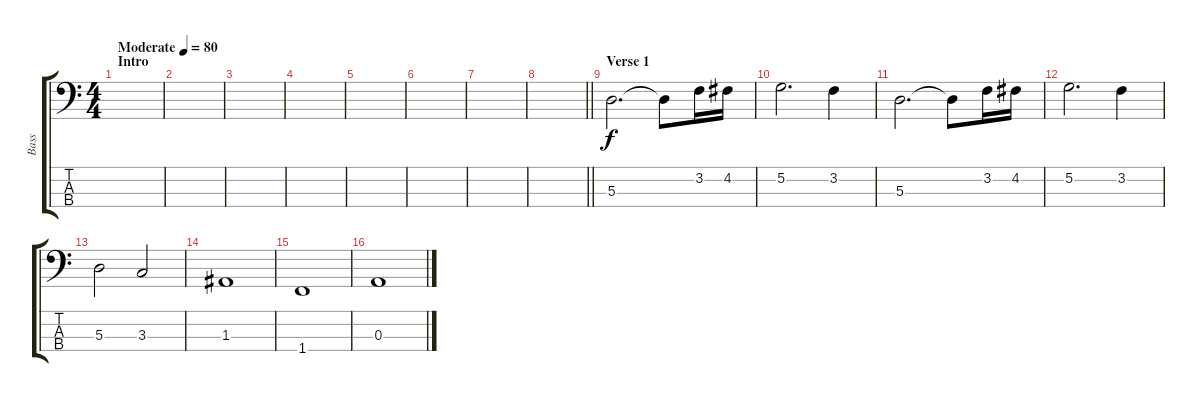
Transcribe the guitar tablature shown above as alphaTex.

\track ("Bass" "Bass") {instrument electricbassfinger}
\staff {score tabs}
\tuning (G2 D2 A1 E1) {hide}
\ts (4 4)
\section ("" "Intro")
\tempo (80 "Moderate")
\clef f4
\ks c
|
|
|
|
|
|
|
\barLineRight lightlight
|
\section ("" "Verse 1")
5.3.2{d} 5.3{t}.8 3.2.16 4.2.16 |
5.2.2{d} 3.2.4 |
5.3.2{d} 5.3{t}.8 3.2.16 4.2.16 |
5.2.2{d} 3.2.4 |
5.3.2 3.3.2 |
1.3.1 |
1.4.1 |
0.3.1
